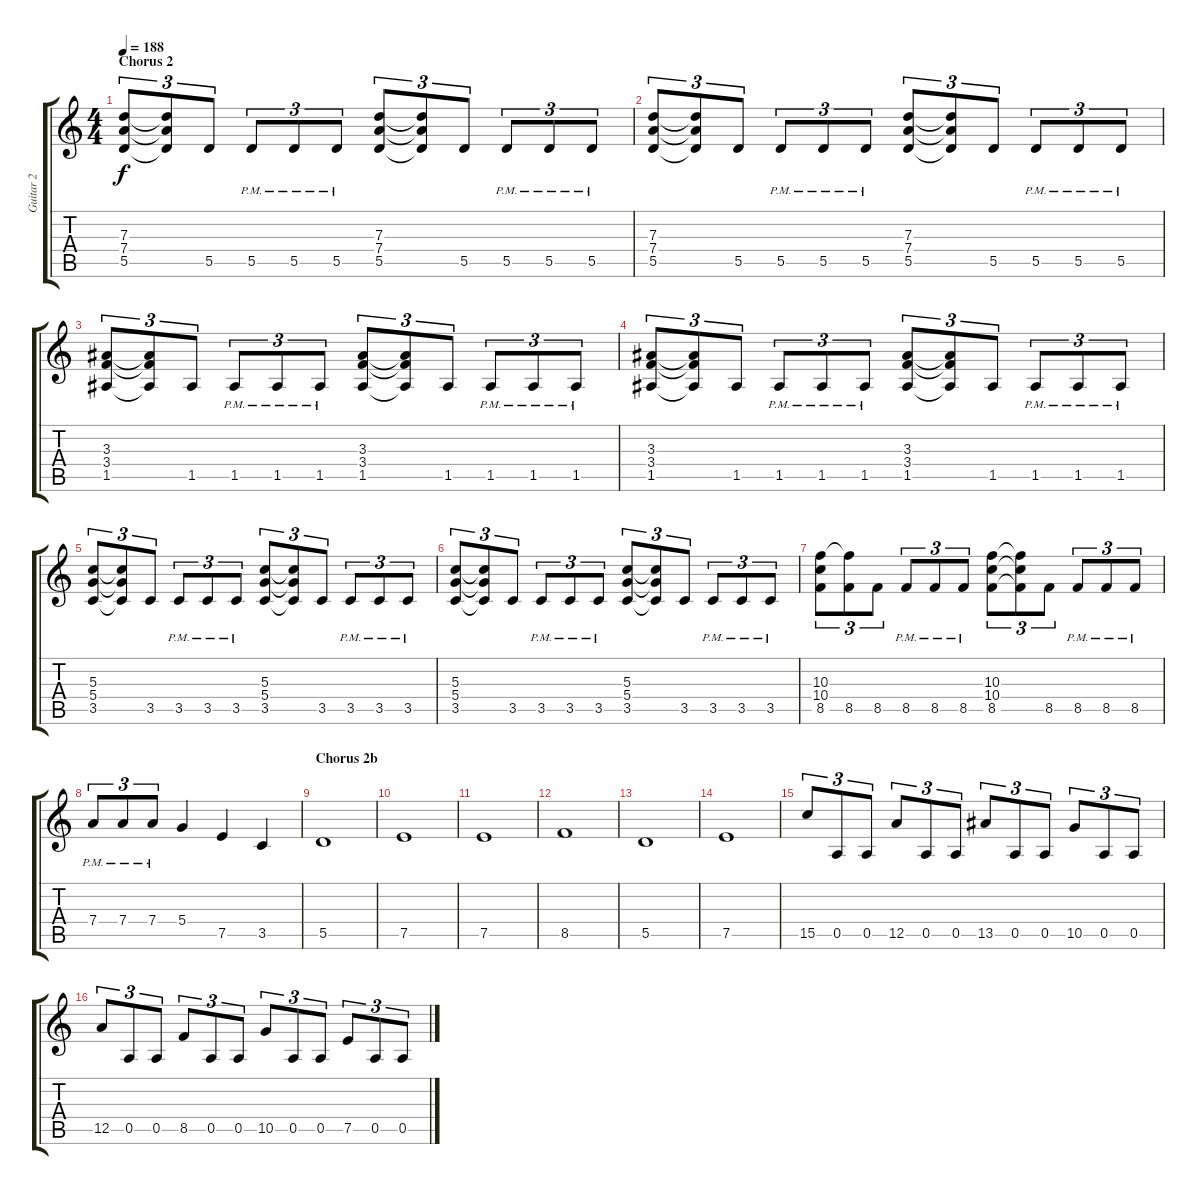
\track ("Guitar 2" "Guitar 2") {instrument distortionguitar}
\staff {score tabs}
\tuning (E4 B3 G3 D3 A2 E2) {hide}
\ts (4 4)
\section ("" "Chorus 2")
\tempo 188
\clef g2
\ks c
(7.3 7.4 5.5).8{tu (3 2) dy f} (7.3{t} 7.4{t} 5.5{t}).8{tu (3 2)} 5.5.8{tu (3 2)} 5.5{pm}.8{tu (3 2)} 5.5{pm}.8{tu (3 2)} 5.5{pm}.8{tu (3 2)} (7.3 7.4 5.5).8{tu (3 2)} (7.3{t} 7.4{t} 5.5{t}).8{tu (3 2)} 5.5.8{tu (3 2)} 5.5{pm}.8{tu (3 2)} 5.5{pm}.8{tu (3 2)} 5.5{pm}.8{tu (3 2)} |
(7.3 7.4 5.5).8{tu (3 2)} (7.3{t} 7.4{t} 5.5{t}).8{tu (3 2)} 5.5.8{tu (3 2)} 5.5{pm}.8{tu (3 2)} 5.5{pm}.8{tu (3 2)} 5.5{pm}.8{tu (3 2)} (7.3 7.4 5.5).8{tu (3 2)} (7.3{t} 7.4{t} 5.5{t}).8{tu (3 2)} 5.5.8{tu (3 2)} 5.5{pm}.8{tu (3 2)} 5.5{pm}.8{tu (3 2)} 5.5{pm}.8{tu (3 2)} |
(3.3 3.4 1.5).8{tu (3 2)} (3.3{t} 3.4{t} 1.5{t}).8{tu (3 2)} 1.5.8{tu (3 2)} 1.5{pm}.8{tu (3 2)} 1.5{pm}.8{tu (3 2)} 1.5{pm}.8{tu (3 2)} (3.3 3.4 1.5).8{tu (3 2)} (3.3{t} 3.4{t} 1.5{t}).8{tu (3 2)} 1.5.8{tu (3 2)} 1.5{pm}.8{tu (3 2)} 1.5{pm}.8{tu (3 2)} 1.5{pm}.8{tu (3 2)} |
(3.3 3.4 1.5).8{tu (3 2)} (3.3{t} 3.4{t} 1.5{t}).8{tu (3 2)} 1.5.8{tu (3 2)} 1.5{pm}.8{tu (3 2)} 1.5{pm}.8{tu (3 2)} 1.5{pm}.8{tu (3 2)} (3.3 3.4 1.5).8{tu (3 2)} (3.3{t} 3.4{t} 1.5{t}).8{tu (3 2)} 1.5.8{tu (3 2)} 1.5{pm}.8{tu (3 2)} 1.5{pm}.8{tu (3 2)} 1.5{pm}.8{tu (3 2)} |
(5.3 5.4 3.5).8{tu (3 2)} (5.3{t} 5.4{t} 3.5{t}).8{tu (3 2)} 3.5.8{tu (3 2)} 3.5{pm}.8{tu (3 2)} 3.5{pm}.8{tu (3 2)} 3.5{pm}.8{tu (3 2)} (5.3 5.4 3.5).8{tu (3 2)} (5.3{t} 5.4{t} 3.5{t}).8{tu (3 2)} 3.5.8{tu (3 2)} 3.5{pm}.8{tu (3 2)} 3.5{pm}.8{tu (3 2)} 3.5{pm}.8{tu (3 2)} |
(5.3 5.4 3.5).8{tu (3 2)} (5.3{t} 5.4{t} 3.5{t}).8{tu (3 2)} 3.5.8{tu (3 2)} 3.5{pm}.8{tu (3 2)} 3.5{pm}.8{tu (3 2)} 3.5{pm}.8{tu (3 2)} (5.3 5.4 3.5).8{tu (3 2)} (5.3{t} 5.4{t} 3.5{t}).8{tu (3 2)} 3.5.8{tu (3 2)} 3.5{pm}.8{tu (3 2)} 3.5{pm}.8{tu (3 2)} 3.5{pm}.8{tu (3 2)} |
(10.3 10.4 8.5).8{tu (3 2)} (10.3{t} 8.5).8{tu (3 2)} 8.5.8{tu (3 2)} 8.5{pm}.8{tu (3 2)} 8.5{pm}.8{tu (3 2)} 8.5{pm}.8{tu (3 2)} (10.3 10.4 8.5).8{tu (3 2)} (10.3{t} 10.4{t} 8.5{t}).8{tu (3 2)} 8.5.8{tu (3 2)} 8.5{pm}.8{tu (3 2)} 8.5{pm}.8{tu (3 2)} 8.5{pm}.8{tu (3 2)} |
7.4{pm}.8{tu (3 2)} 7.4{pm}.8{tu (3 2)} 7.4{pm}.8{tu (3 2)} 5.4.4 7.5.4 3.5.4 |
\section ("" "Chorus 2b")
5.5.1 |
7.5.1 |
7.5.1 |
8.5.1 |
5.5.1 |
7.5.1 |
15.5.8{tu (3 2)} 0.5.8{tu (3 2)} 0.5.8{tu (3 2)} 12.5.8{tu (3 2)} 0.5.8{tu (3 2)} 0.5.8{tu (3 2)} 13.5.8{tu (3 2)} 0.5.8{tu (3 2)} 0.5.8{tu (3 2)} 10.5.8{tu (3 2)} 0.5.8{tu (3 2)} 0.5.8{tu (3 2)} |
12.5.8{tu (3 2)} 0.5.8{tu (3 2)} 0.5.8{tu (3 2)} 8.5.8{tu (3 2)} 0.5.8{tu (3 2)} 0.5.8{tu (3 2)} 10.5.8{tu (3 2)} 0.5.8{tu (3 2)} 0.5.8{tu (3 2)} 7.5.8{tu (3 2)} 0.5.8{tu (3 2)} 0.5.8{tu (3 2)}
